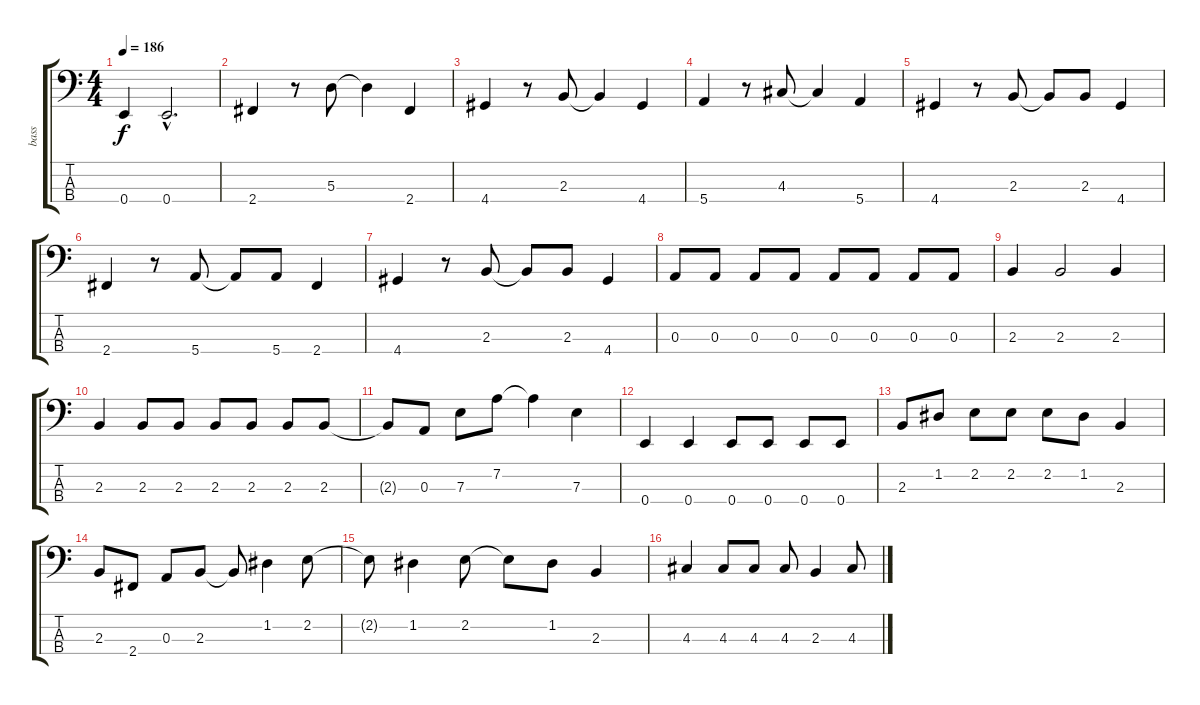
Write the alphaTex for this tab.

\track ("bass" "bass") {instrument electricbasspick}
\staff {score tabs}
\tuning (G2 D2 A1 E1) {hide}
\ts (4 4)
\tempo 186
\clef f4
\ks c
0.4.4{dy f} 0.4{hac}.2{d} |
2.4.4 r.8 5.3.8 5.3{t}.4 2.4.4 |
4.4.4 r.8 2.3.8 2.3{t}.4 4.4.4 |
5.4.4 r.8 4.3.8 4.3{t}.4 5.4.4 |
4.4.4 r.8 2.3.8 2.3{t}.8 2.3.8 4.4.4 |
2.4.4 r.8 5.4.8 5.4{t}.8 5.4.8 2.4.4 |
4.4.4 r.8 2.3.8 2.3{t}.8 2.3.8 4.4.4 |
0.3.8 0.3.8 0.3.8 0.3.8 0.3.8 0.3.8 0.3.8 0.3.8 |
2.3.4 2.3.2 2.3.4 |
2.3.4 2.3.8 2.3.8 2.3.8 2.3.8 2.3.8 2.3.8 |
2.3{t}.8 0.3.8 7.3.8 7.2.8 7.2{t}.4 7.3.4 |
0.4.4 0.4.4 0.4.8 0.4.8 0.4.8 0.4.8 |
2.3.8 1.2.8 2.2.8 2.2.8 2.2.8 1.2.8 2.3.4 |
2.3.8 2.4.8 0.3.8 2.3.8 2.3{t}.8 1.2.4 2.2.8 |
2.2{t}.8 1.2.4 2.2.8 2.2{t}.8 1.2.8 2.3.4 |
4.3.4 4.3.8 4.3.8 4.3.8 2.3.4 4.3.8
